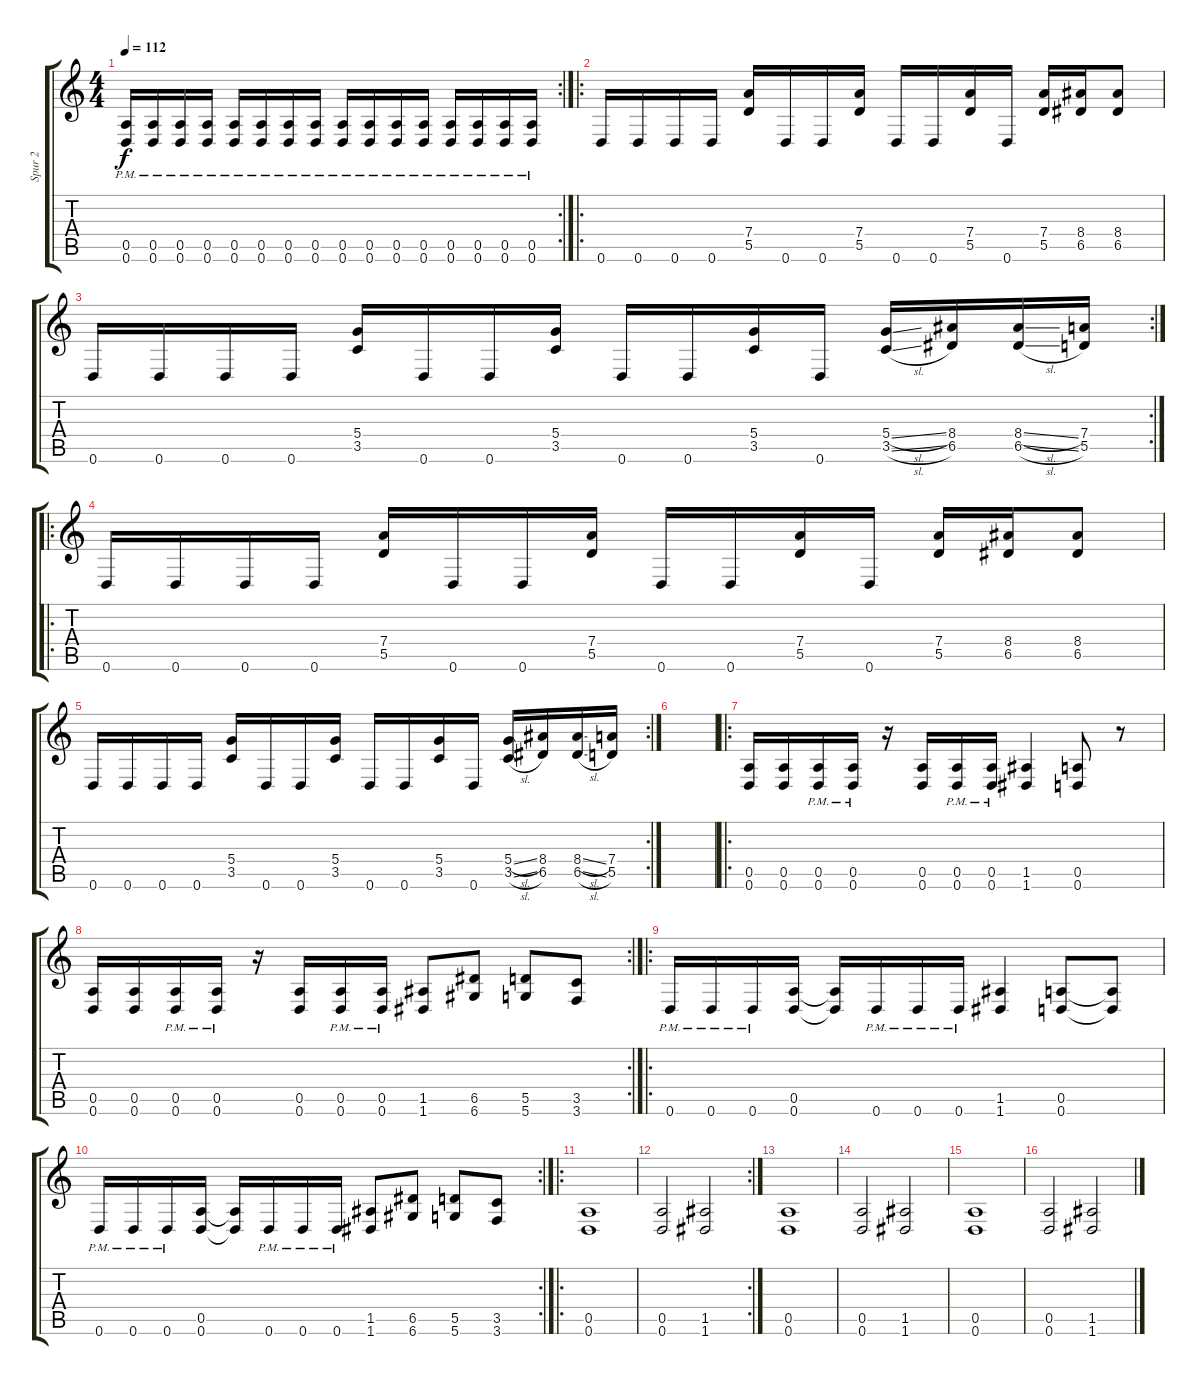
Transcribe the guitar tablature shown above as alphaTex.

\track ("Spur 2" "Spur 2") {instrument distortionguitar}
\staff {score tabs}
\tuning (E4 B3 G3 D3 A2 D2) {hide}
\rc 2
\ts (4 4)
\tempo 112
\clef g2
\ks c
(0.5{pm} 0.6{pm}).16{dy f} (0.5{pm} 0.6{pm}).16 (0.5{pm} 0.6{pm}).16 (0.5{pm} 0.6{pm}).16 (0.5{pm} 0.6{pm}).16 (0.5{pm} 0.6{pm}).16 (0.5{pm} 0.6{pm}).16 (0.5{pm} 0.6{pm}).16 (0.5{pm} 0.6{pm}).16 (0.5{pm} 0.6{pm}).16 (0.5{pm} 0.6{pm}).16 (0.5{pm} 0.6{pm}).16 (0.5{pm} 0.6{pm}).16 (0.5{pm} 0.6{pm}).16 (0.5{pm} 0.6{pm}).16 (0.5{pm} 0.6{pm}).16 |
\ro
0.6.16 0.6.16 0.6.16 0.6.16 (7.4 5.5).16 0.6.16 0.6.16 (7.4 5.5).16 0.6.16 0.6.16 (7.4 5.5).16 0.6.16 (7.4 5.5).16 (8.4 6.5).16 (8.4 6.5).8 |
\rc 2
0.6.16 0.6.16 0.6.16 0.6.16 (5.4 3.5).16 0.6.16 0.6.16 (5.4 3.5).16 0.6.16 0.6.16 (5.4 3.5).16 0.6.16 (5.4{sl} 3.5{sl}).16 (8.4 6.5).16 (8.4{sl} 6.5{sl}).16 (7.4 5.5).16 |
\ro
0.6.16 0.6.16 0.6.16 0.6.16 (7.4 5.5).16 0.6.16 0.6.16 (7.4 5.5).16 0.6.16 0.6.16 (7.4 5.5).16 0.6.16 (7.4 5.5).16 (8.4 6.5).16 (8.4 6.5).8 |
\rc 2
0.6.16 0.6.16 0.6.16 0.6.16 (5.4 3.5).16 0.6.16 0.6.16 (5.4 3.5).16 0.6.16 0.6.16 (5.4 3.5).16 0.6.16 (5.4{sl} 3.5{sl}).16 (8.4 6.5).16 (8.4{sl} 6.5{sl}).16 (7.4 5.5).16 |
|
\ro
(0.5 0.6).16 (0.5 0.6).16 (0.5{pm} 0.6{pm}).16 (0.5{pm} 0.6{pm}).16 r.16 (0.5 0.6).16 (0.5{pm} 0.6{pm}).16 (0.5{pm} 0.6{pm}).16 (1.5 1.6).4 (0.5 0.6).8 r.8 |
\rc 2
(0.5 0.6).16 (0.5 0.6).16 (0.5{pm} 0.6{pm}).16 (0.5{pm} 0.6{pm}).16 r.16 (0.5 0.6).16 (0.5{pm} 0.6{pm}).16 (0.5{pm} 0.6{pm}).16 (1.5 1.6).8 (6.5 6.6).8 (5.5 5.6).8 (3.5 3.6).8 |
\ro
0.6{pm}.16 0.6{pm}.16 0.6{pm}.16 (0.5 0.6).16 (0.5{t} 0.6{t}).16 0.6{pm}.16 0.6{pm}.16 0.6{pm}.16 (1.5 1.6).4 (0.5 0.6).8 (0.5{t} 0.6{t}).8 |
\rc 2
0.6{pm}.16 0.6{pm}.16 0.6{pm}.16 (0.5 0.6).16 (0.5{t} 0.6{t}).16 0.6{pm}.16 0.6{pm}.16 0.6{pm}.16 (1.5 1.6).8 (6.5 6.6).8 (5.5 5.6).8 (3.5 3.6).8 |
\ro
(0.5 0.6).1 |
\rc 2
(0.5 0.6).2 (1.5 1.6).2 |
(0.5 0.6).1 |
(0.5 0.6).2 (1.5 1.6).2 |
(0.5 0.6).1 |
(0.5 0.6).2 (1.5 1.6).2
